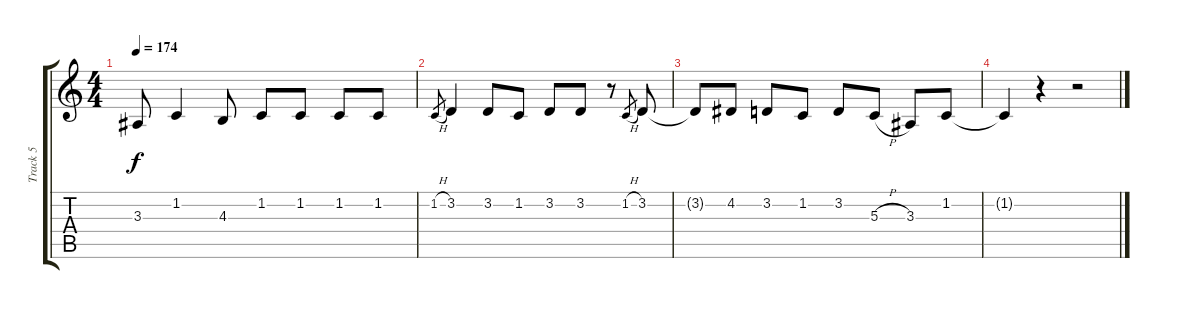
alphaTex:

\track ("Track 5" "Track 5") {instrument harmonica}
\staff {score tabs}
\tuning (E4 B3 G3 D3 A2 E2) {hide}
\ts (4 4)
\tempo 174
\clef g2
\ks c
3.3{t}.8{dy f} 1.2.4 4.3.8 1.2.8 1.2.8 1.2.8 1.2.8 |
1.2{h}.8{gr} 3.2.4 3.2.8 1.2.8 3.2.8 3.2.8 r.8 1.2{h}.8{gr} 3.2.8 |
3.2{t}.8 4.2.8 3.2.8 1.2.8 3.2.8 5.3{h}.8 3.3.8 1.2.8 |
1.2{t}.4 r.4 r.2
